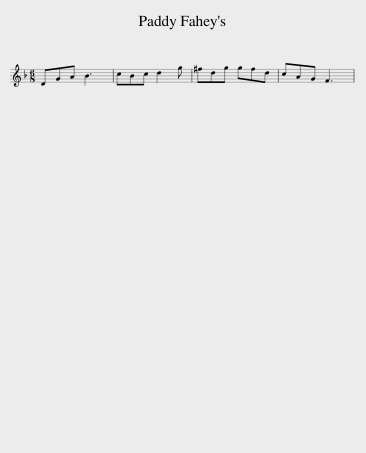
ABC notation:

X:1
L:1/8
M:6/8
I:linebreak $
K:F
V:1 treble
V:1
 DGA B3 | cBc d2 g | ^fdg gfd | cAG F3 | %4
